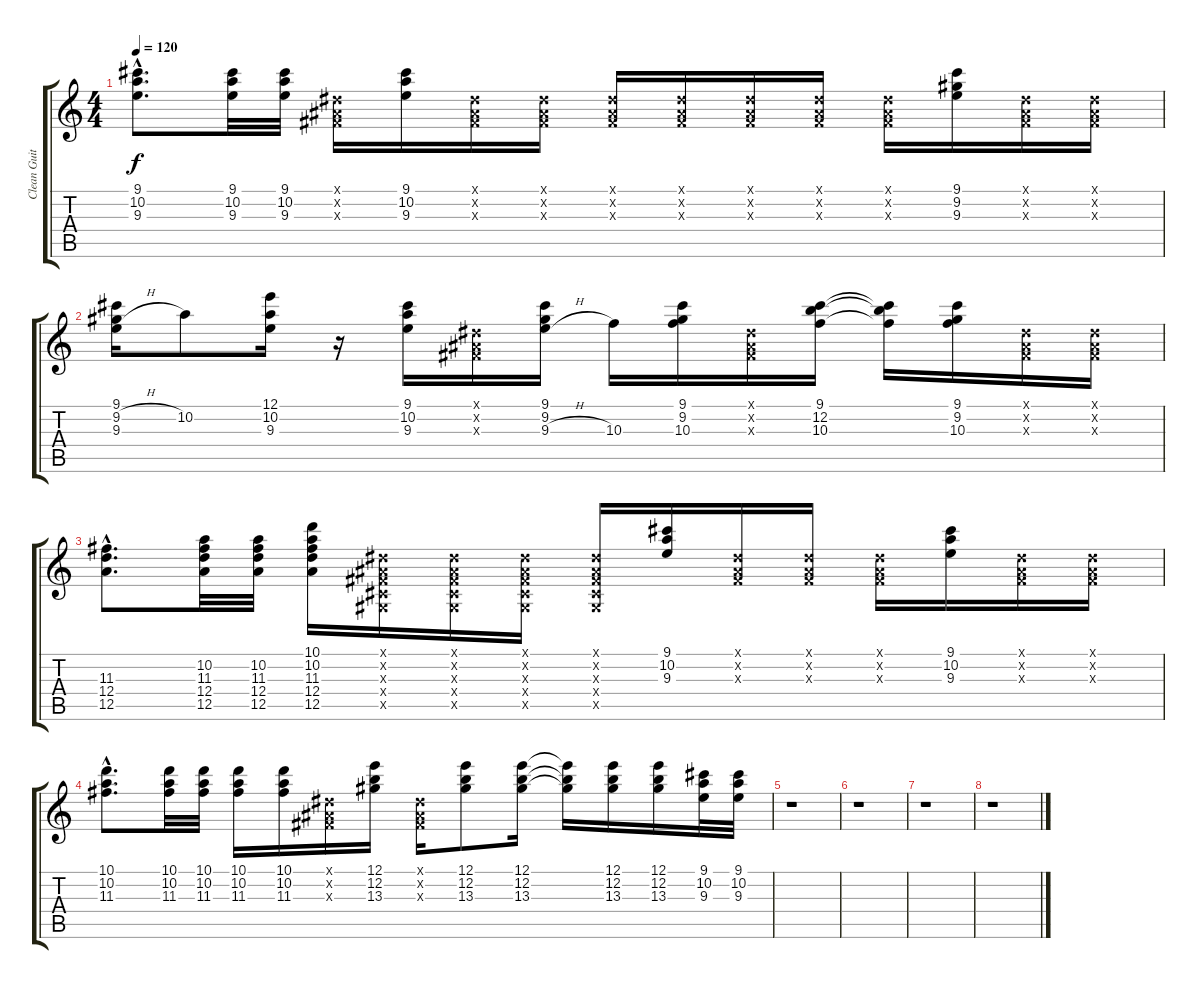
\track ("Clean Guitar (2)" "Clean Guit") {instrument electricguitarclean}
\staff {score tabs}
\tuning (E4 B3 G3 D3 A2 E2) {hide}
\ts (4 4)
\tempo 120
\clef g2
\ks c
(9.1{hac} 10.2{hac} 9.3{hac}).8{d dy f} (9.1 10.2 9.3).32 (9.1 10.2 9.3).32 (-1.1{x} -1.2{x} -1.3{x}).16 (9.1 10.2 9.3).16 (-1.1{x} -1.2{x} -1.3{x}).16 (-1.1{x} -1.2{x} -1.3{x}).16 (-1.1{x} -1.2{x} -1.3{x}).16 (-1.1{x} -1.2{x} -1.3{x}).16 (-1.1{x} -1.2{x} -1.3{x}).16 (-1.1{x} -1.2{x} -1.3{x}).16 (-1.1{x} -1.2{x} -1.3{x}).16 (9.1 9.2 9.3).16 (-1.1{x} -1.2{x} -1.3{x}).16 (-1.1{x} -1.2{x} -1.3{x}).16 |
(9.1 9.2{h} 9.3).16 10.2.8 (12.1 10.2 9.3).16 r.16 (9.1 10.2 9.3).16 (-1.1{x} -1.2{x} -1.3{x}).16 (9.1 9.2 9.3{h}).16 10.3.16 (9.1 9.2 10.3).16 (-1.1{x} -1.2{x} -1.3{x}).16 (9.1 12.2 10.3).16 (9.1{t} 12.2{t} 10.3{t}).16 (9.1 9.2 10.3).16 (-1.1{x} -1.2{x} -1.3{x}).16 (-1.1{x} -1.2{x} -1.3{x}).16 |
(11.3{hac} 12.4{hac} 12.5{hac}).8{d} (10.2 11.3 12.4 12.5).32 (10.2 11.3 12.4 12.5).32 (10.1 10.2 11.3 12.4 12.5).16 (-1.1{x} -1.2{x} -1.3{x} -1.4{x} -1.5{x}).16 (-1.1{x} -1.2{x} -1.3{x} -1.4{x} -1.5{x}).16 (-1.1{x} -1.2{x} -1.3{x} -1.4{x} -1.5{x}).16 (-1.1{x} -1.2{x} -1.3{x} -1.4{x} -1.5{x}).16 (9.1 10.2 9.3).16 (-1.1{x} -1.2{x} -1.3{x}).16 (-1.1{x} -1.2{x} -1.3{x}).16 (-1.1{x} -1.2{x} -1.3{x}).16 (9.1 10.2 9.3).16 (-1.1{x} -1.2{x} -1.3{x}).16 (-1.1{x} -1.2{x} -1.3{x}).16 |
(10.1{hac} 10.2{hac} 11.3{hac}).8{d} (10.1 10.2 11.3).32 (10.1 10.2 11.3).32 (10.1 10.2 11.3).16 (10.1 10.2 11.3).16 (-1.1{x} -1.2{x} -1.3{x}).16 (12.1 12.2 13.3).16 (-1.1{x} -1.2{x} -1.3{x}).16 (12.1 12.2 13.3).8 (12.1 12.2 13.3).16 (12.1{t} 12.2{t} 13.3{t}).16 (12.1 12.2 13.3).16 (12.1 12.2 13.3).16 (9.1 10.2 9.3).32 (9.1 10.2 9.3).32 |
r.1 |
r.1 |
r.1 |
r.1
